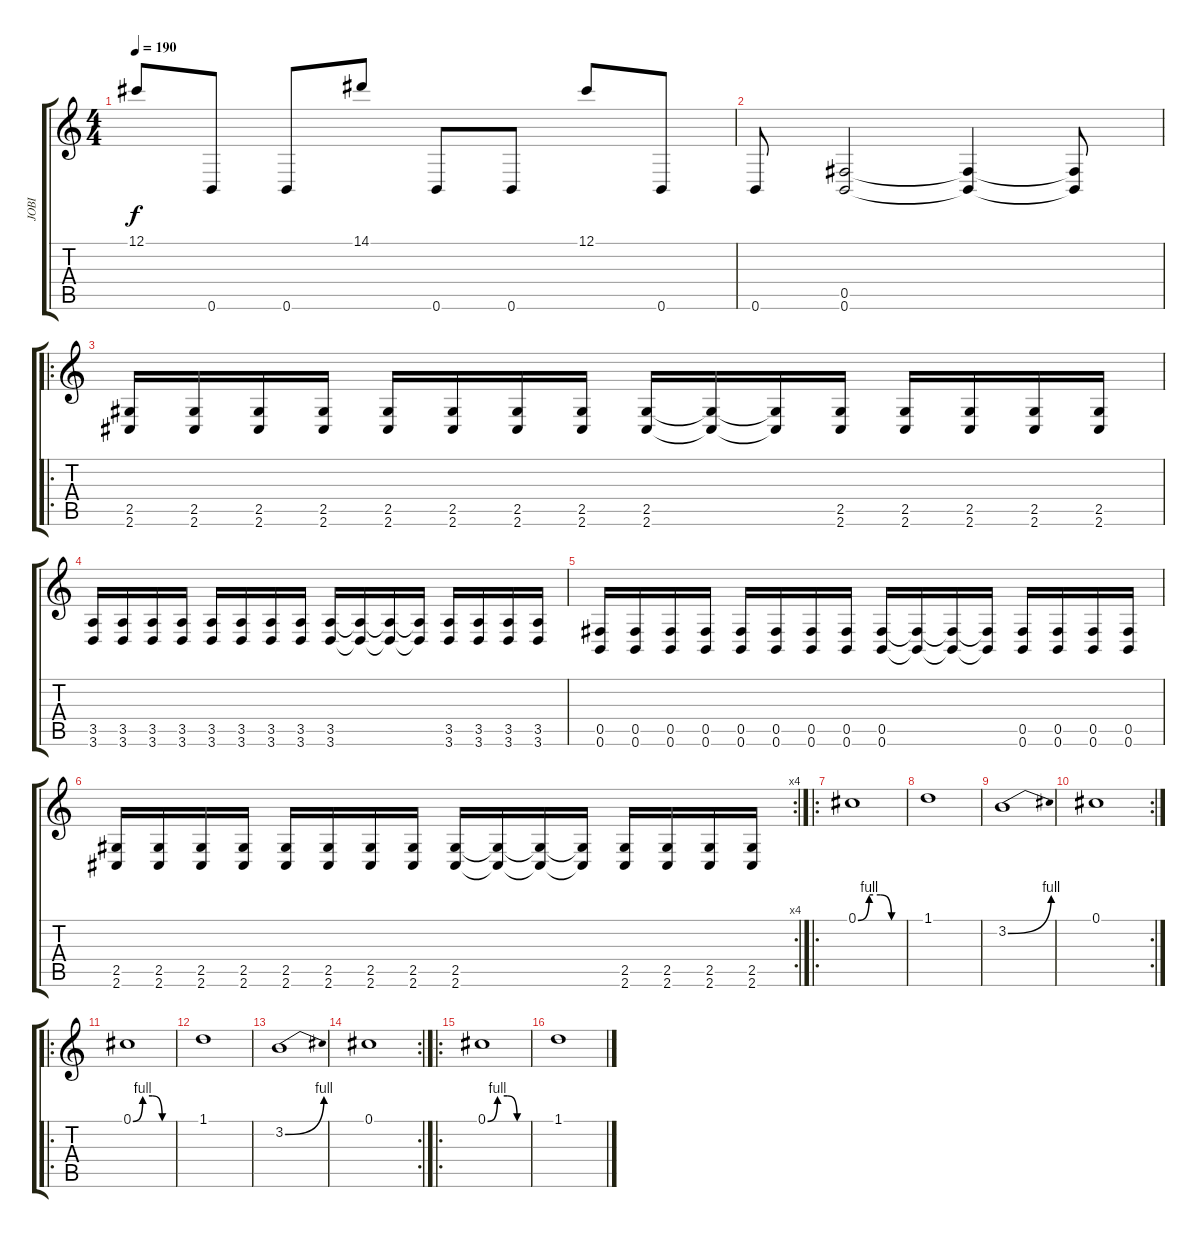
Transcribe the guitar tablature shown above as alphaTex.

\track ("JOBI" "JOBI") {instrument distortionguitar}
\staff {score tabs}
\tuning (Db4 Ab3 E3 B2 Gb2 B1) {hide}
\ts (4 4)
\tempo 190
\clef g2
\ks c
12.1.8{dy f} 0.6.8 0.6.8 14.1.8 0.6.8 0.6.8 12.1.8 0.6.8 |
0.6.8 (0.5 0.6).2 (0.5{t} 0.6{t}).4 (0.5{t} 0.6{t}).8 |
\ro
(2.5 2.6).16 (2.5 2.6).16 (2.5 2.6).16 (2.5 2.6).16 (2.5 2.6).16 (2.5 2.6).16 (2.5 2.6).16 (2.5 2.6).16 (2.5 2.6).16 (2.5{t} 2.6{t}).16 (2.5{t} 2.6{t}).16 (2.5 2.6).16 (2.5 2.6).16 (2.5 2.6).16 (2.5 2.6).16 (2.5 2.6).16 |
(3.5 3.6).16 (3.5 3.6).16 (3.5 3.6).16 (3.5 3.6).16 (3.5 3.6).16 (3.5 3.6).16 (3.5 3.6).16 (3.5 3.6).16 (3.5 3.6).16 (3.5{t} 3.6{t}).16 (3.5{t} 3.6{t}).16 (3.5{t} 3.6{t}).16 (3.5 3.6).16 (3.5 3.6).16 (3.5 3.6).16 (3.5 3.6).16 |
(0.5 0.6).16 (0.5 0.6).16 (0.5 0.6).16 (0.5 0.6).16 (0.5 0.6).16 (0.5 0.6).16 (0.5 0.6).16 (0.5 0.6).16 (0.5 0.6).16 (0.5{t} 0.6{t}).16 (0.5{t} 0.6{t}).16 (0.5{t} 0.6{t}).16 (0.5 0.6).16 (0.5 0.6).16 (0.5 0.6).16 (0.5 0.6).16 |
\rc 4
(2.5 2.6).16 (2.5 2.6).16 (2.5 2.6).16 (2.5 2.6).16 (2.5 2.6).16 (2.5 2.6).16 (2.5 2.6).16 (2.5 2.6).16 (2.5 2.6).16 (2.5{t} 2.6{t}).16 (2.5{t} 2.6{t}).16 (2.5{t} 2.6{t}).16 (2.5 2.6).16 (2.5 2.6).16 (2.5 2.6).16 (2.5 2.6).16 |
\ro
0.1{be (custom 0 0 15 4 30 4 45 0 60 0)}.1 |
1.1.1 |
3.2{be (bend 0 0 60 4)}.1 |
\rc 2
0.1.1 |
\ro
0.1{be (custom 0 0 15 4 30 4 45 0 60 0)}.1 |
1.1.1 |
3.2{be (bend 0 0 60 4)}.1 |
\rc 2
0.1.1 |
\ro
0.1{be (custom 0 0 15 4 30 4 45 0 60 0)}.1 |
1.1.1
